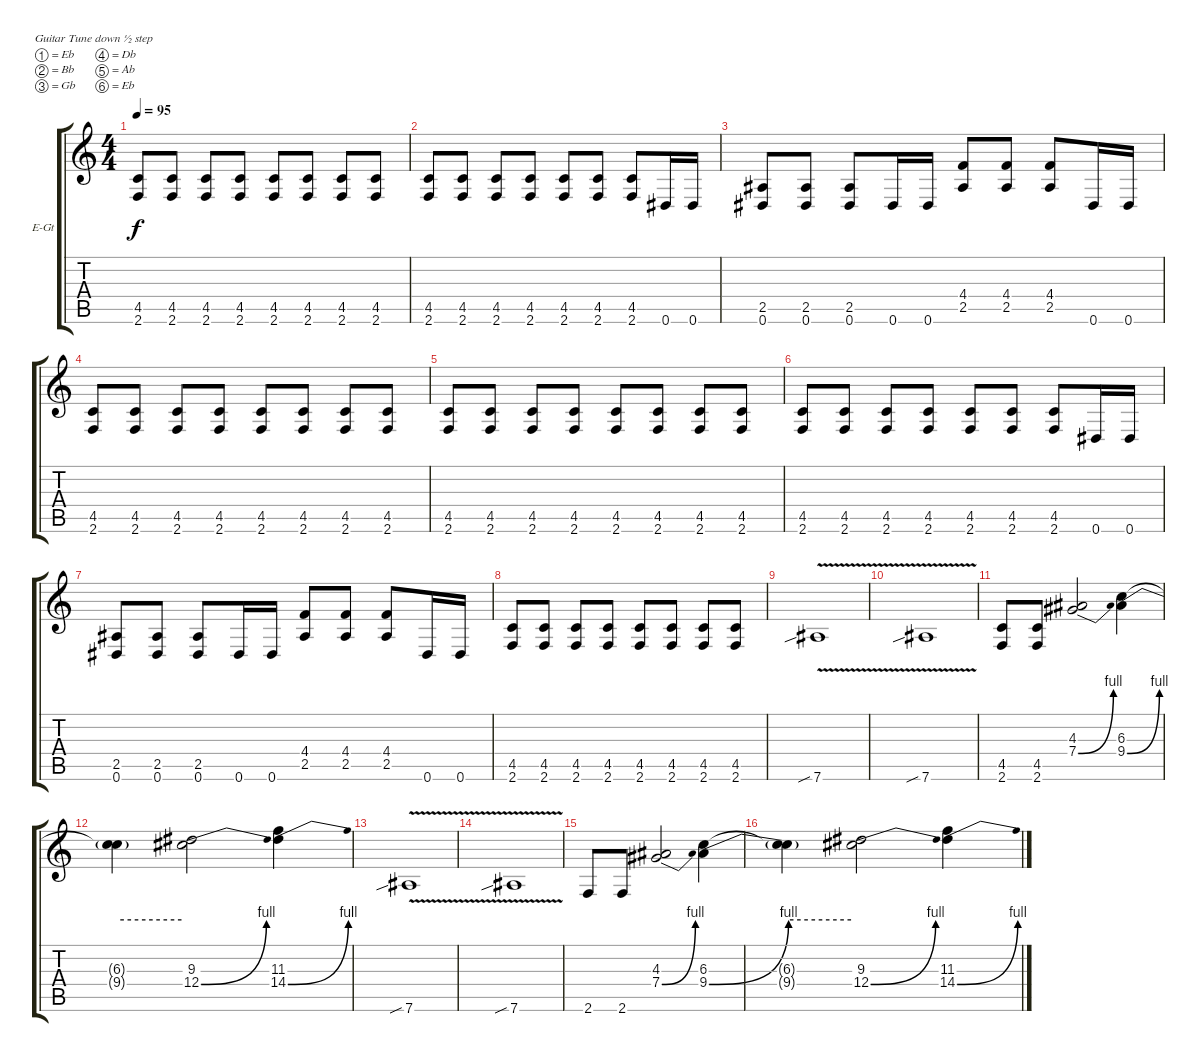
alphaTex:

\bracketExtendMode groupsimilarinstruments
\firstSystemTrackNameOrientation horizontal
\otherSystemsTrackNameOrientation horizontal
\track ("Rythm Guitar" "E-Gt") {instrument distortionguitar}
\staff {score tabs}
\tuning (Eb4 Bb3 Gb3 Db3 Ab2 Eb2)
\ts (4 4)
\tempo 95
\clef g2
\ks c
(4.5 2.6).8{dy f} (4.5 2.6).8 (4.5 2.6).8 (4.5 2.6).8 (4.5 2.6).8 (4.5 2.6).8 (4.5 2.6).8 (4.5 2.6).8 |
(4.5 2.6).8 (4.5 2.6).8 (4.5 2.6).8 (4.5 2.6).8 (4.5 2.6).8 (4.5 2.6).8 (4.5 2.6).8 0.6.16 0.6.16 |
(2.5 0.6).8 (2.5 0.6).8 (2.5 0.6).8 0.6.16 0.6.16 (4.4 2.5).8 (4.4 2.5).8 (4.4 2.5).8 0.6.16 0.6.16 |
(4.5 2.6).8 (4.5 2.6).8 (4.5 2.6).8 (4.5 2.6).8 (4.5 2.6).8 (4.5 2.6).8 (4.5 2.6).8 (4.5 2.6).8 |
(4.5 2.6).8 (4.5 2.6).8 (4.5 2.6).8 (4.5 2.6).8 (4.5 2.6).8 (4.5 2.6).8 (4.5 2.6).8 (4.5 2.6).8 |
(4.5 2.6).8 (4.5 2.6).8 (4.5 2.6).8 (4.5 2.6).8 (4.5 2.6).8 (4.5 2.6).8 (4.5 2.6).8 0.6.16 0.6.16 |
(2.5 0.6).8 (2.5 0.6).8 (2.5 0.6).8 0.6.16 0.6.16 (4.4 2.5).8 (4.4 2.5).8 (4.4 2.5).8 0.6.16 0.6.16 |
(4.5 2.6).8 (4.5 2.6).8 (4.5 2.6).8 (4.5 2.6).8 (4.5 2.6).8 (4.5 2.6).8 (4.5 2.6).8 (4.5 2.6).8 |
7.6{v sib}.1 |
7.6{v sib}.1 |
(4.5 2.6).8 (4.5 2.6).8 (4.3 7.4{be (bend 0 0 60 4)}).2 (6.3 9.4{be (bend 0 0 60 4)}).4 |
(6.3{t} 9.4{be (hold 0 4 60 4) t}).4 (9.3 12.4{be (bend 0 0 60 4)}).2 (11.3 14.4{be (bend 0 0 60 4)}).4 |
7.6{v sib}.1 |
7.6{v sib}.1 |
2.6.8 2.6.8 (4.3 7.4{be (bend 0 0 60 4)}).2 (6.3 9.4{be (bend 0 0 60 4)}).4 |
(6.3{t} 9.4{be (hold 0 4 60 4) t}).4 (9.3 12.4{be (bend 0 0 60 4)}).2 (11.3 14.4{be (bend 0 0 60 4)}).4
